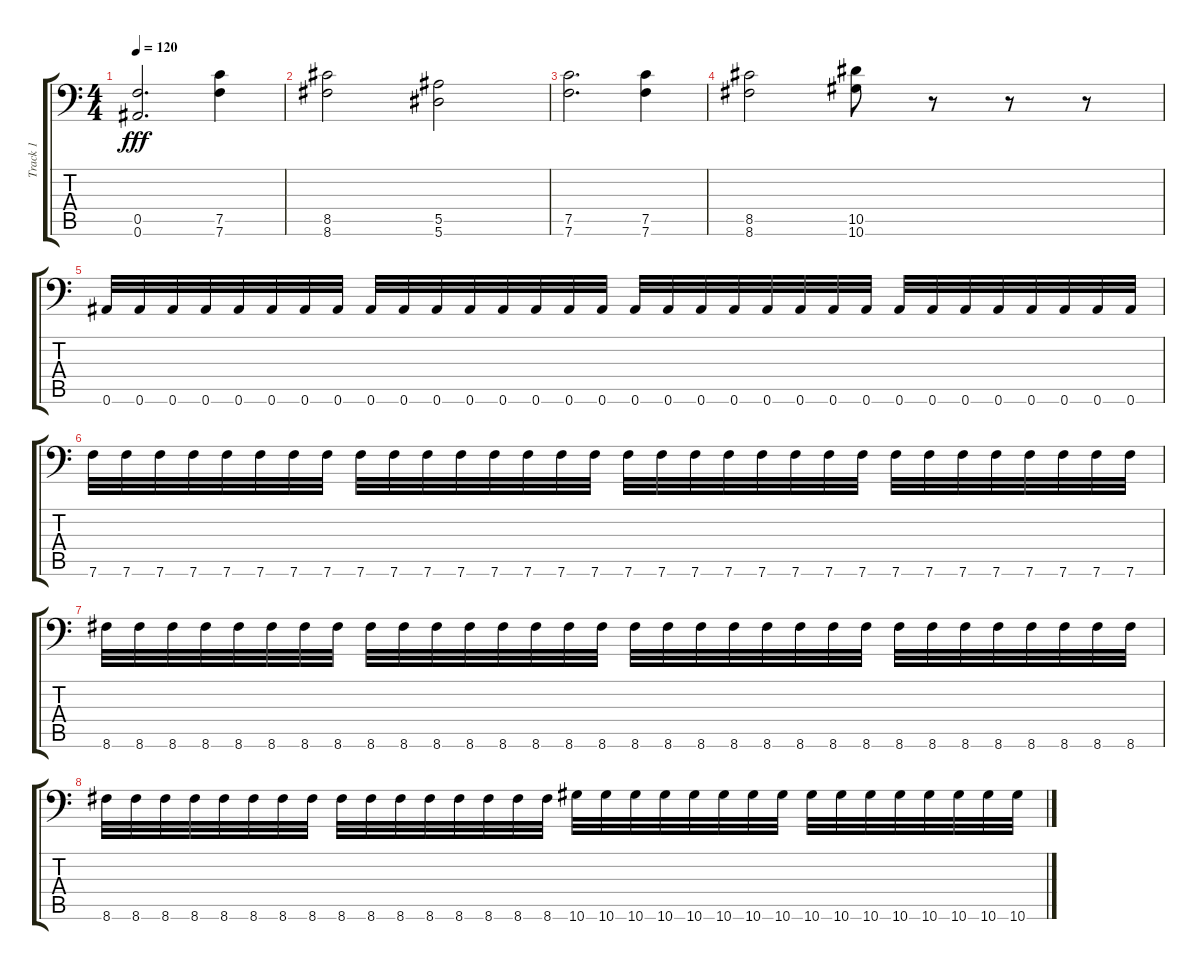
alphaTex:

\track ("Track 1" "Track 1") {instrument overdrivenguitar}
\staff {score tabs}
\tuning (C4 G3 Eb3 Bb2 F2 Bb1) {hide}
\ts (4 4)
\tempo 120
\clef f4
\ks c
(0.5 0.6).2{d dy fff} (7.5 7.6).4 |
(8.5 8.6).2 (5.5 5.6).2 |
(7.5 7.6).2{d} (7.5 7.6).4 |
(8.5 8.6).2 (10.5 10.6).8 r.8 r.8 r.8 |
0.6.32 0.6.32 0.6.32 0.6.32 0.6.32 0.6.32 0.6.32 0.6.32 0.6.32 0.6.32 0.6.32 0.6.32 0.6.32 0.6.32 0.6.32 0.6.32 0.6.32 0.6.32 0.6.32 0.6.32 0.6.32 0.6.32 0.6.32 0.6.32 0.6.32 0.6.32 0.6.32 0.6.32 0.6.32 0.6.32 0.6.32 0.6.32 |
7.6.32 7.6.32 7.6.32 7.6.32 7.6.32 7.6.32 7.6.32 7.6.32 7.6.32 7.6.32 7.6.32 7.6.32 7.6.32 7.6.32 7.6.32 7.6.32 7.6.32 7.6.32 7.6.32 7.6.32 7.6.32 7.6.32 7.6.32 7.6.32 7.6.32 7.6.32 7.6.32 7.6.32 7.6.32 7.6.32 7.6.32 7.6.32 |
8.6.32 8.6.32 8.6.32 8.6.32 8.6.32 8.6.32 8.6.32 8.6.32 8.6.32 8.6.32 8.6.32 8.6.32 8.6.32 8.6.32 8.6.32 8.6.32 8.6.32 8.6.32 8.6.32 8.6.32 8.6.32 8.6.32 8.6.32 8.6.32 8.6.32 8.6.32 8.6.32 8.6.32 8.6.32 8.6.32 8.6.32 8.6.32 |
8.6.32 8.6.32 8.6.32 8.6.32 8.6.32 8.6.32 8.6.32 8.6.32 8.6.32 8.6.32 8.6.32 8.6.32 8.6.32 8.6.32 8.6.32 8.6.32 10.6.32 10.6.32 10.6.32 10.6.32 10.6.32 10.6.32 10.6.32 10.6.32 10.6.32 10.6.32 10.6.32 10.6.32 10.6.32 10.6.32 10.6.32 10.6.32
